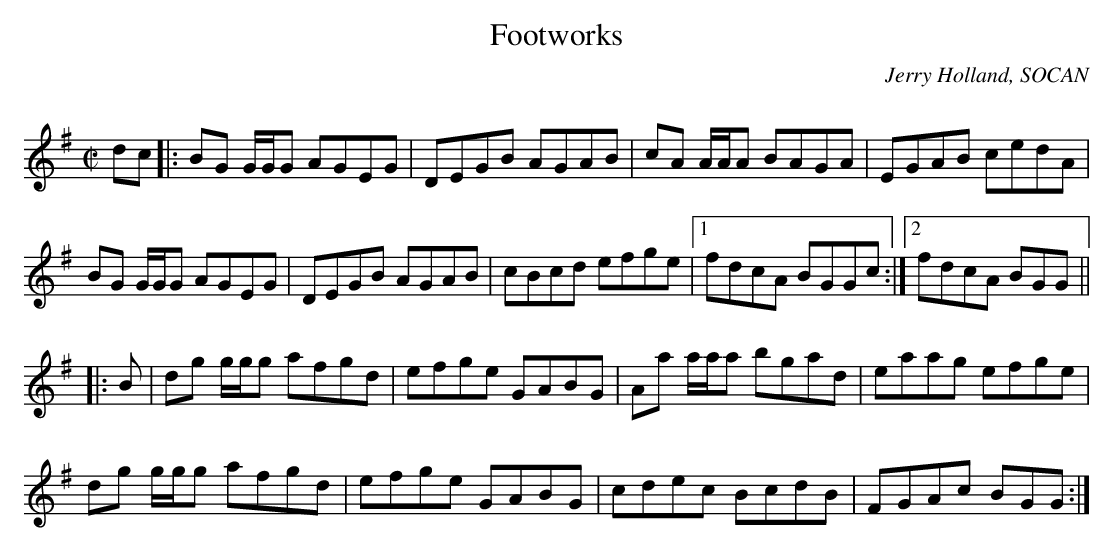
X:1
T:Footworks
C:Jerry Holland, SOCAN
Q:333
L:1/8
M:C|
K:G
dc|:BG G/G/G AGEG|DEGB AGAB|cA A/A/A BAGA|EGAB cedA|!
BG G/G/G AGEG|DEGB AGAB|cBcd efge|1fdcA BGGc:|2fdcA BGG||!
|:B|dg g/g/g afgd|efge GABG|Aa a/a/a bgad|eaag efge|!
dg g/g/g afgd|efge GABG|cdec BcdB|FGAc BGG:|!
